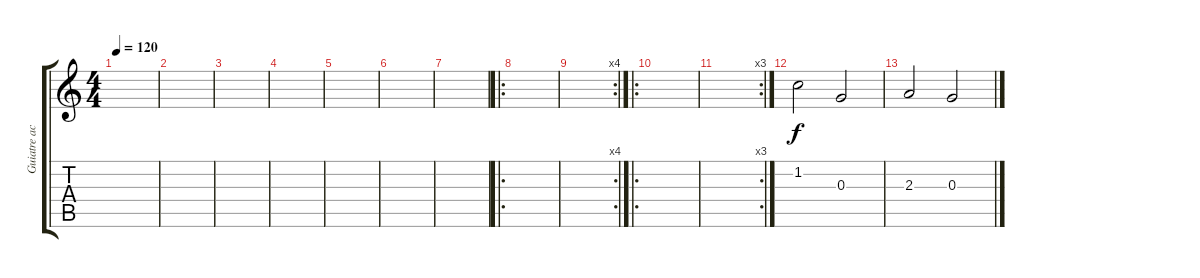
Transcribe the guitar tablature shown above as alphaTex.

\track ("Guiatre acoustique mélodique" "Guiatre ac") {instrument acousticguitarsteel}
\staff {score tabs}
\tuning (E4 B3 G3 D3 A2 E2) {hide}
\ts (4 4)
\tempo 120
\clef g2
\ks c
|
|
|
|
|
|
|
\ro
|
\rc 4
|
\ro
|
\rc 3
|
1.2.2{volume 14} 0.3.2 |
2.3.2 0.3.2
